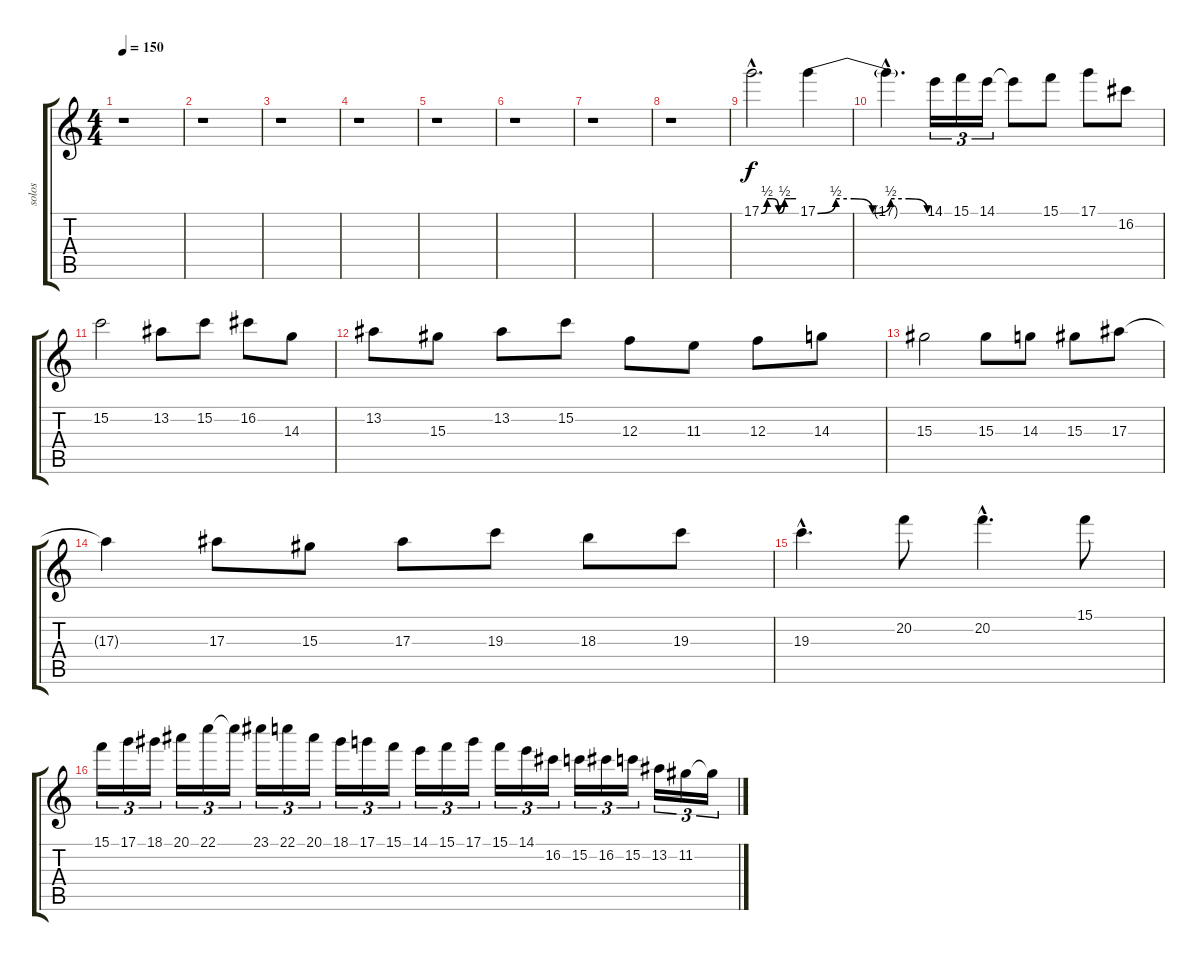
\track ("solos" "solos") {instrument distortionguitar}
\staff {score tabs}
\tuning (D4 A3 F3 C3 G2 D2) {hide}
\ts (4 4)
\tempo 150
\clef g2
\ks c
r.1{dy f} |
r.1 |
r.1 |
r.1 |
r.1 |
r.1 |
r.1 |
r.1 |
17.1{be (custom 0 0 10 2 20 2 30 0 40 2 50 2 60 2) hac}.2{d} 17.1{be (custom 0 0 10 2 20 2 30 0 40 2 50 2 60 0)}.4 |
17.1{hac t}.4{d} 14.1.16{tu (3 2)} 15.1.16{tu (3 2)} 14.1.16{tu (3 2)} 14.1{t}.8 15.1.8 17.1.8 16.2.8 |
15.2.2 13.2.8 15.2.8 16.2.8 14.3.8 |
13.2.8 15.3.8 13.2.8 15.2.8 12.3.8 11.3.8 12.3.8 14.3.8 |
15.3.2 15.3.8 14.3.8 15.3.8 17.3.8 |
17.3{t}.4 17.3.8 15.3.8 17.3.8 19.3.8 18.3.8 19.3.8 |
19.3{hac}.4{d} 20.2.8 20.2{hac}.4{d} 15.1.8 |
15.1.16{tu (3 2)} 17.1.16{tu (3 2)} 18.1.16{tu (3 2)} 20.1.16{tu (3 2)} 22.1.16{tu (3 2)} 22.1{t}.16{tu (3 2)} 23.1.16{tu (3 2)} 22.1.16{tu (3 2)} 20.1.16{tu (3 2)} 18.1.16{tu (3 2)} 17.1.16{tu (3 2)} 15.1.16{tu (3 2)} 14.1.16{tu (3 2)} 15.1.16{tu (3 2)} 17.1.16{tu (3 2)} 15.1.16{tu (3 2)} 14.1.16{tu (3 2)} 16.2.16{tu (3 2)} 15.2.16{tu (3 2)} 16.2.16{tu (3 2)} 15.2.16{tu (3 2)} 13.2.16{tu (3 2)} 11.2.16{tu (3 2)} 11.2{t}.16{tu (3 2)}
